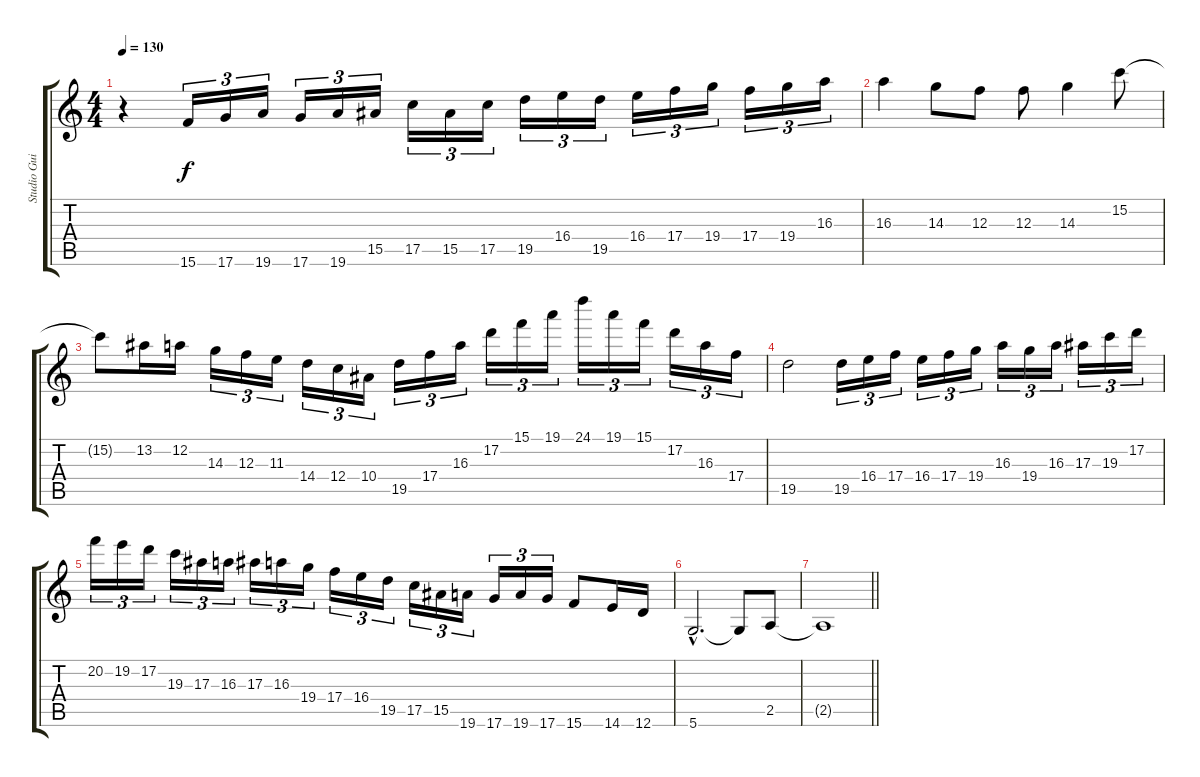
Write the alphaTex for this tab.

\track ("Studio Guitar" "Studio Gui") {instrument overdrivenguitar}
\staff {score tabs}
\tuning (D4 A3 F3 C3 G2 D2) {hide}
\ts (4 4)
\tempo 130
\clef g2
\ks c
r.4{dy f volume 10} 15.6.16{tu (3 2)} 17.6.16{tu (3 2)} 19.6.16{tu (3 2)} 17.6.16{tu (3 2)} 19.6.16{tu (3 2)} 15.5.16{tu (3 2)} 17.5.16{tu (3 2)} 15.5.16{tu (3 2)} 17.5.16{tu (3 2)} 19.5.16{tu (3 2)} 16.4.16{tu (3 2)} 19.5.16{tu (3 2)} 16.4.16{tu (3 2)} 17.4.16{tu (3 2)} 19.4.16{tu (3 2)} 17.4.16{tu (3 2)} 19.4.16{tu (3 2)} 16.3.16{tu (3 2)} |
16.3.4{volume 11} 14.3.8 12.3.8 12.3.8 14.3.4 15.2.8 |
15.2{t}.8{volume 9} 13.2.16 12.2.16 14.3.16{tu (3 2)} 12.3.16{tu (3 2)} 11.3.16{tu (3 2)} 14.4.16{tu (3 2)} 12.4.16{tu (3 2)} 10.4.16{tu (3 2)} 19.5.16{tu (3 2)} 17.4.16{tu (3 2)} 16.3.16{tu (3 2)} 17.2.16{tu (3 2)} 15.1.16{tu (3 2)} 19.1.16{tu (3 2)} 24.1.16{tu (3 2)} 19.1.16{tu (3 2)} 15.1.16{tu (3 2)} 17.2.16{tu (3 2)} 16.3.16{tu (3 2)} 17.4.16{tu (3 2)} |
19.5.2{volume 6} 19.5.16{tu (3 2)} 16.4.16{tu (3 2)} 17.4.16{tu (3 2)} 16.4.16{tu (3 2)} 17.4.16{tu (3 2)} 19.4.16{tu (3 2)} 16.3.16{tu (3 2)} 19.4.16{tu (3 2)} 16.3.16{tu (3 2)} 17.3.16{tu (3 2)} 19.3.16{tu (3 2)} 17.2.16{tu (3 2)} |
20.2.16{tu (3 2) volume 4} 19.2.16{tu (3 2)} 17.2.16{tu (3 2)} 19.3.16{tu (3 2)} 17.3.16{tu (3 2)} 16.3.16{tu (3 2)} 17.3.16{tu (3 2)} 16.3.16{tu (3 2)} 19.4.16{tu (3 2)} 17.4.16{tu (3 2)} 16.4.16{tu (3 2)} 19.5.16{tu (3 2)} 17.5.16{tu (3 2)} 15.5.16{tu (3 2)} 19.6.16{tu (3 2)} 17.6.16{tu (3 2)} 19.6.16{tu (3 2)} 17.6.16{tu (3 2)} 15.6.8 14.6.16 12.6.16 |
5.6{hac}.2{d} 5.6{t}.8 2.5.8 |
\barLineRight lightlight
2.5{t}.1
